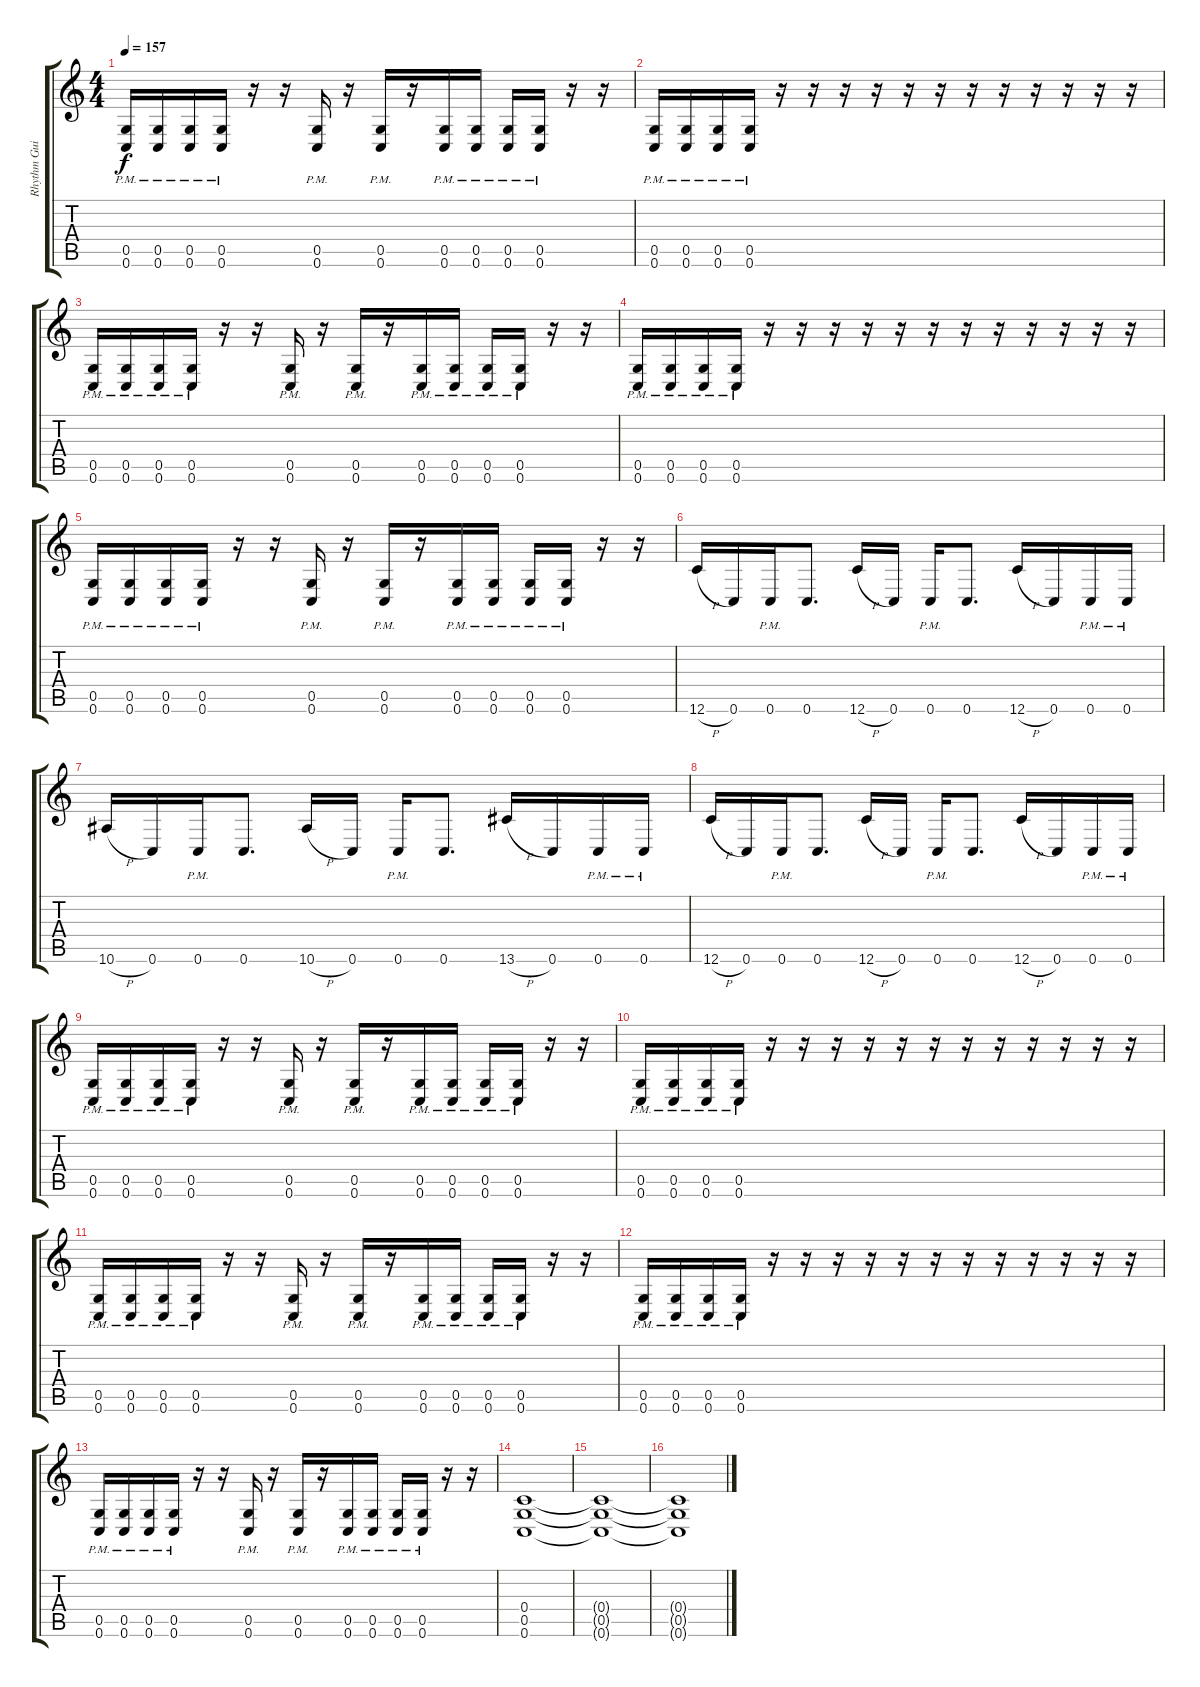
\track ("Rhythm Guitar 2" "Rhythm Gui") {instrument distortionguitar}
\staff {score tabs}
\tuning (D4 A3 F3 C3 G2 C2) {hide}
\ts (4 4)
\tempo 157
\clef g2
\ks c
(0.5{pm} 0.6{pm}).16{dy f} (0.5{pm} 0.6{pm}).16 (0.5{pm} 0.6{pm}).16 (0.5{pm} 0.6{pm}).16 r.16 r.16 (0.5{pm} 0.6{pm}).16 r.16 (0.5{pm} 0.6{pm}).16 r.16 (0.5{pm} 0.6{pm}).16 (0.5{pm} 0.6{pm}).16 (0.5{pm} 0.6{pm}).16 (0.5{pm} 0.6{pm}).16 r.16 r.16 |
(0.5{pm} 0.6{pm}).16 (0.5{pm} 0.6{pm}).16 (0.5{pm} 0.6{pm}).16 (0.5{pm} 0.6{pm}).16 r.16 r.16 r.16 r.16 r.16 r.16 r.16 r.16 r.16 r.16 r.16 r.16 |
(0.5{pm} 0.6{pm}).16 (0.5{pm} 0.6{pm}).16 (0.5{pm} 0.6{pm}).16 (0.5{pm} 0.6{pm}).16 r.16 r.16 (0.5{pm} 0.6{pm}).16 r.16 (0.5{pm} 0.6{pm}).16 r.16 (0.5{pm} 0.6{pm}).16 (0.5{pm} 0.6{pm}).16 (0.5{pm} 0.6{pm}).16 (0.5{pm} 0.6{pm}).16 r.16 r.16 |
(0.5{pm} 0.6{pm}).16 (0.5{pm} 0.6{pm}).16 (0.5{pm} 0.6{pm}).16 (0.5{pm} 0.6{pm}).16 r.16 r.16 r.16 r.16 r.16 r.16 r.16 r.16 r.16 r.16 r.16 r.16 |
(0.5{pm} 0.6{pm}).16 (0.5{pm} 0.6{pm}).16 (0.5{pm} 0.6{pm}).16 (0.5{pm} 0.6{pm}).16 r.16 r.16 (0.5{pm} 0.6{pm}).16 r.16 (0.5{pm} 0.6{pm}).16 r.16 (0.5{pm} 0.6{pm}).16 (0.5{pm} 0.6{pm}).16 (0.5{pm} 0.6{pm}).16 (0.5{pm} 0.6{pm}).16 r.16 r.16 |
12.6{h}.16 0.6.16 0.6{pm}.16 0.6.8{d} 12.6{h}.16 0.6.16 0.6{pm}.16 0.6.8{d} 12.6{h}.16 0.6.16 0.6{pm}.16 0.6{pm}.16 |
10.6{h}.16 0.6.16 0.6{pm}.16 0.6.8{d} 10.6{h}.16 0.6.16 0.6{pm}.16 0.6.8{d} 13.6{h}.16 0.6.16 0.6{pm}.16 0.6{pm}.16 |
12.6{h}.16 0.6.16 0.6{pm}.16 0.6.8{d} 12.6{h}.16 0.6.16 0.6{pm}.16 0.6.8{d} 12.6{h}.16 0.6.16 0.6{pm}.16 0.6{pm}.16 |
(0.5{pm} 0.6{pm}).16 (0.5{pm} 0.6{pm}).16 (0.5{pm} 0.6{pm}).16 (0.5{pm} 0.6{pm}).16 r.16 r.16 (0.5{pm} 0.6{pm}).16 r.16 (0.5{pm} 0.6{pm}).16 r.16 (0.5{pm} 0.6{pm}).16 (0.5{pm} 0.6{pm}).16 (0.5{pm} 0.6{pm}).16 (0.5{pm} 0.6{pm}).16 r.16 r.16 |
(0.5{pm} 0.6{pm}).16 (0.5{pm} 0.6{pm}).16 (0.5{pm} 0.6{pm}).16 (0.5{pm} 0.6{pm}).16 r.16 r.16 r.16 r.16 r.16 r.16 r.16 r.16 r.16 r.16 r.16 r.16 |
(0.5{pm} 0.6{pm}).16 (0.5{pm} 0.6{pm}).16 (0.5{pm} 0.6{pm}).16 (0.5{pm} 0.6{pm}).16 r.16 r.16 (0.5{pm} 0.6{pm}).16 r.16 (0.5{pm} 0.6{pm}).16 r.16 (0.5{pm} 0.6{pm}).16 (0.5{pm} 0.6{pm}).16 (0.5{pm} 0.6{pm}).16 (0.5{pm} 0.6{pm}).16 r.16 r.16 |
(0.5{pm} 0.6{pm}).16 (0.5{pm} 0.6{pm}).16 (0.5{pm} 0.6{pm}).16 (0.5{pm} 0.6{pm}).16 r.16 r.16 r.16 r.16 r.16 r.16 r.16 r.16 r.16 r.16 r.16 r.16 |
(0.5{pm} 0.6{pm}).16 (0.5{pm} 0.6{pm}).16 (0.5{pm} 0.6{pm}).16 (0.5{pm} 0.6{pm}).16 r.16 r.16 (0.5{pm} 0.6{pm}).16 r.16 (0.5{pm} 0.6{pm}).16 r.16 (0.5{pm} 0.6{pm}).16 (0.5{pm} 0.6{pm}).16 (0.5{pm} 0.6{pm}).16 (0.5{pm} 0.6{pm}).16 r.16 r.16 |
(0.4 0.5 0.6).1 |
(0.4{t} 0.5{t} 0.6{t}).1 |
(0.4{t} 0.5{t} 0.6{t}).1
